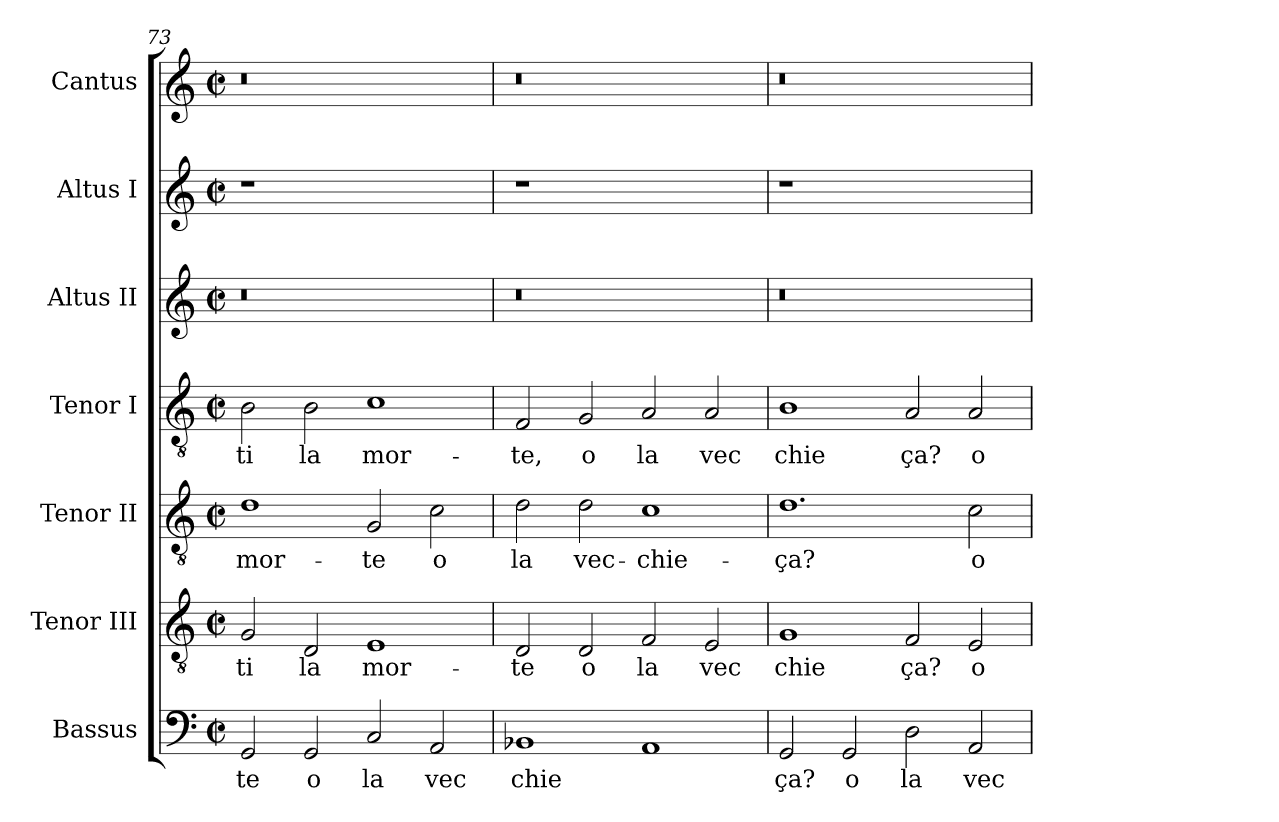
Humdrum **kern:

**kern	**text	**kern	**text	**kern	**text	**kern	**text	**kern	**kern	**kern
*part7	*part7	*part6	*part6	*part5	*part5	*part4	*part4	*part3	*part2	*part1
*staff7	*staff7	*staff6	*staff6	*staff5	*staff5	*staff4	*staff4	*staff3	*staff2	*staff1
*I"Bassus	*	*I"Tenor III	*	*I"Tenor II	*	*I"Tenor I	*	*I"Altus II	*I"Altus I	*I"Cantus
*clefF4	*	*clefGv2	*	*clefGv2	*	*clefGv2	*	*clefG2	*clefG2	*clefG2
*k[]	*	*k[]	*	*k[]	*	*k[]	*	*k[]	*k[]	*k[]
*C:	*	*C:	*	*C:	*	*C:	*	*C:	*C:	*C:
*M2/2	*	*M2/2	*	*M2/2	*	*M2/2	*	*M2/2	*M2/2	*M2/2
*met(c|)	*	*met(c|)	*	*met(c|)	*	*met(c|)	*	*met(c|)	*met(c|)	*met(c|)
=73	=73	=73	=73	=73	=73	=73	=73	=73	=73	=73
!	!LO:LY:b:cj	!	!LO:LY:b:cj	!	!LO:LY:b:cj	!	!LO:LY:b:cj	!	!	!
2GG/	te	2G/	-ti	1d	mor-	2B\	-ti	0r	1r	0r
!	!LO:LY:b:cj	!	!LO:LY:b:cj	!	!	!	!LO:LY:b:cj	!	!	!
2GG/	o	2D/	la	.	.	2B\	la	.	.	.
!	!LO:LY:b:cj	!	!LO:LY:b:cj	!	!LO:LY:b:cj	!	!LO:LY:b:cj	!	!	!
2C/	la	1E	mor-	2G/	-te	1c	mor-	.	1ryy	.
!	!LO:LY:b:cj	!	!	!	!LO:LY:b:cj	!	!	!	!	!
2AA/	vec	.	.	2c\	o	.	.	.	.	.
!!LO:PB:g=z
=74	=74	=74	=74	=74	=74	=74	=74	=74	=74	=74
!	!LO:LY:b:cj	!	!LO:LY:b:cj	!	!LO:LY:b:cj	!	!LO:LY:b:cj	!	!	!
1BB-X	chie	2D/	-te	2d\	la	2F/	-te,	0r	1r	0r
!	!	!	!LO:LY:b:cj	!	!LO:LY:b:cj	!	!LO:LY:b:cj	!	!	!
.	.	2D/	o	2d\	vec-	2G/	o	.	.	.
!	!LO:LY:b:cj	!	!LO:LY:b:cj	!	!LO:LY:b:cj	!	!LO:LY:b:cj	!	!	!
1AA	.	2F/	la	1c	-chie-	2A/	la	.	1ryy	.
!	!	!	!LO:LY:b:cj	!	!	!	!LO:LY:b:cj	!	!	!
.	.	2E/	vec	.	.	2A/	vec	.	.	.
=75	=75	=75	=75	=75	=75	=75	=75	=75	=75	=75
!	!LO:LY:b:cj	!	!LO:LY:b:cj	!	!LO:LY:b:cj	!	!LO:LY:b:cj	!	!	!
2GG/	ça?	1G	chie	1.d	-ça?	1B	chie	0r	1r	0r
!	!LO:LY:b:cj	!	!	!	!	!	!	!	!	!
2GG/	o	.	.	.	.	.	.	.	.	.
!	!LO:LY:b:cj	!	!LO:LY:b:cj	!	!	!	!LO:LY:b:cj	!	!	!
2D\	la	2F/	ça?	.	.	2A/	ça?	.	1ryy	.
!	!LO:LY:b:cj	!	!LO:LY:b:cj	!	!LO:LY:b:cj	!	!LO:LY:b:cj	!	!	!
2AA/	vec	2E/	o	2c\	o	2A/	o	.	.	.
=	=	=	=	=	=	=	=	=	=	=
*-	*-	*-	*-	*-	*-	*-	*-	*-	*-	*-
